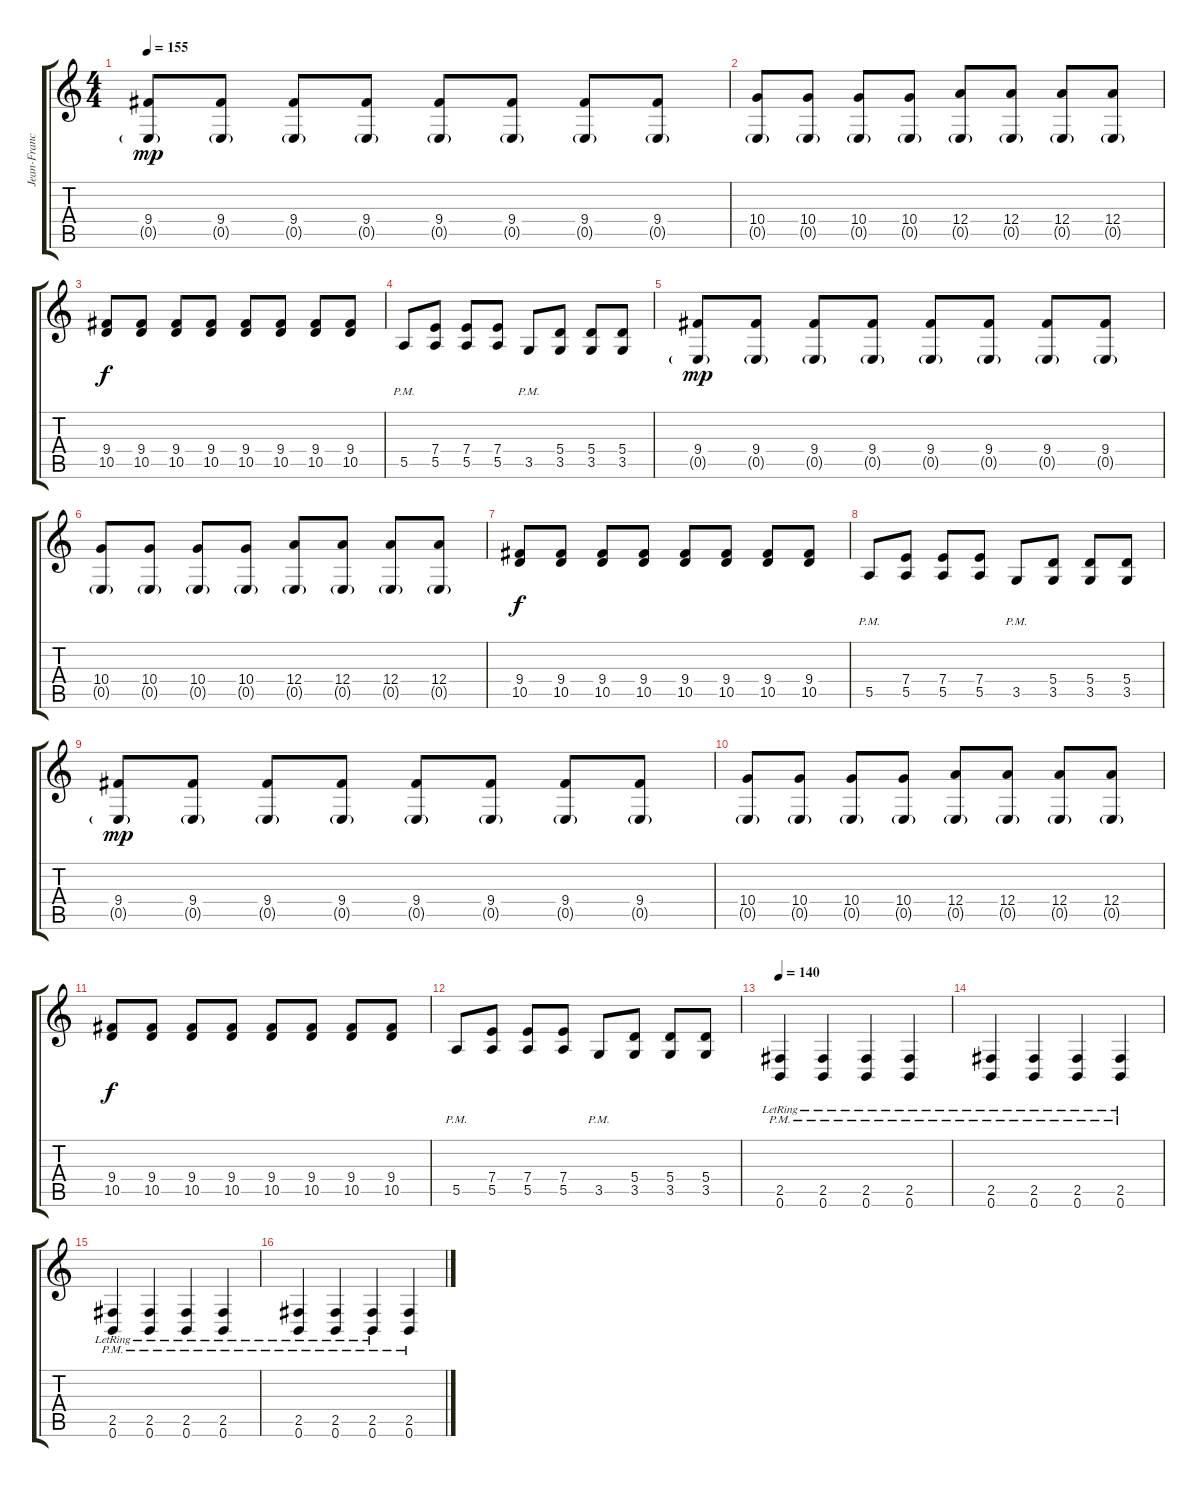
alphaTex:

\track ("Jean-Francois Dagenals (Lead)" "Jean-Franc") {instrument distortionguitar}
\staff {score tabs}
\tuning (B3 Gb3 D3 A2 E2 B1) {hide}
\ts (4 4)
\tempo 155
\clef g2
\ks c
(9.4 0.5{g}).8{dy mp} (9.4 0.5{g}).8 (9.4 0.5{g}).8 (9.4 0.5{g}).8 (9.4 0.5{g}).8 (9.4 0.5{g}).8 (9.4 0.5{g}).8 (9.4 0.5{g}).8 |
(10.4 0.5{g}).8 (10.4 0.5{g}).8 (10.4 0.5{g}).8 (10.4 0.5{g}).8 (12.4 0.5{g}).8 (12.4 0.5{g}).8 (12.4 0.5{g}).8 (12.4 0.5{g}).8 |
(9.4 10.5).8{dy f} (9.4 10.5).8 (9.4 10.5).8 (9.4 10.5).8 (9.4 10.5).8 (9.4 10.5).8 (9.4 10.5).8 (9.4 10.5).8 |
5.5{pm}.8 (7.4 5.5).8 (7.4 5.5).8 (7.4 5.5).8 3.5{pm}.8 (5.4 3.5).8 (5.4 3.5).8 (5.4 3.5).8 |
(9.4 0.5{g}).8{dy mp} (9.4 0.5{g}).8 (9.4 0.5{g}).8 (9.4 0.5{g}).8 (9.4 0.5{g}).8 (9.4 0.5{g}).8 (9.4 0.5{g}).8 (9.4 0.5{g}).8 |
(10.4 0.5{g}).8 (10.4 0.5{g}).8 (10.4 0.5{g}).8 (10.4 0.5{g}).8 (12.4 0.5{g}).8 (12.4 0.5{g}).8 (12.4 0.5{g}).8 (12.4 0.5{g}).8 |
(9.4 10.5).8{dy f} (9.4 10.5).8 (9.4 10.5).8 (9.4 10.5).8 (9.4 10.5).8 (9.4 10.5).8 (9.4 10.5).8 (9.4 10.5).8 |
5.5{pm}.8 (7.4 5.5).8 (7.4 5.5).8 (7.4 5.5).8 3.5{pm}.8 (5.4 3.5).8 (5.4 3.5).8 (5.4 3.5).8 |
(9.4 0.5{g}).8{dy mp} (9.4 0.5{g}).8 (9.4 0.5{g}).8 (9.4 0.5{g}).8 (9.4 0.5{g}).8 (9.4 0.5{g}).8 (9.4 0.5{g}).8 (9.4 0.5{g}).8 |
(10.4 0.5{g}).8 (10.4 0.5{g}).8 (10.4 0.5{g}).8 (10.4 0.5{g}).8 (12.4 0.5{g}).8 (12.4 0.5{g}).8 (12.4 0.5{g}).8 (12.4 0.5{g}).8 |
(9.4 10.5).8{dy f} (9.4 10.5).8 (9.4 10.5).8 (9.4 10.5).8 (9.4 10.5).8 (9.4 10.5).8 (9.4 10.5).8 (9.4 10.5).8 |
5.5{pm}.8 (7.4 5.5).8 (7.4 5.5).8 (7.4 5.5).8 3.5{pm}.8 (5.4 3.5).8 (5.4 3.5).8 (5.4 3.5).8 |
\tempo 140
(2.5{pm lr} 0.6{pm lr}).4 (2.5{pm lr} 0.6{pm lr}).4 (2.5{pm lr} 0.6{pm lr}).4 (2.5{pm lr} 0.6{pm lr}).4 |
(2.5{pm lr} 0.6{pm lr}).4 (2.5{pm lr} 0.6{pm lr}).4 (2.5{pm lr} 0.6{pm lr}).4 (2.5{pm lr} 0.6{pm lr}).4 |
(2.5{pm lr} 0.6{pm lr}).4 (2.5{pm lr} 0.6{pm lr}).4 (2.5{pm lr} 0.6{pm lr}).4 (2.5{pm lr} 0.6{pm lr}).4 |
(2.5{pm lr} 0.6{pm lr}).4 (2.5{pm lr} 0.6{pm lr}).4 (2.5{pm lr} 0.6{pm lr}).4 (2.5{pm} 0.6{pm}).4
